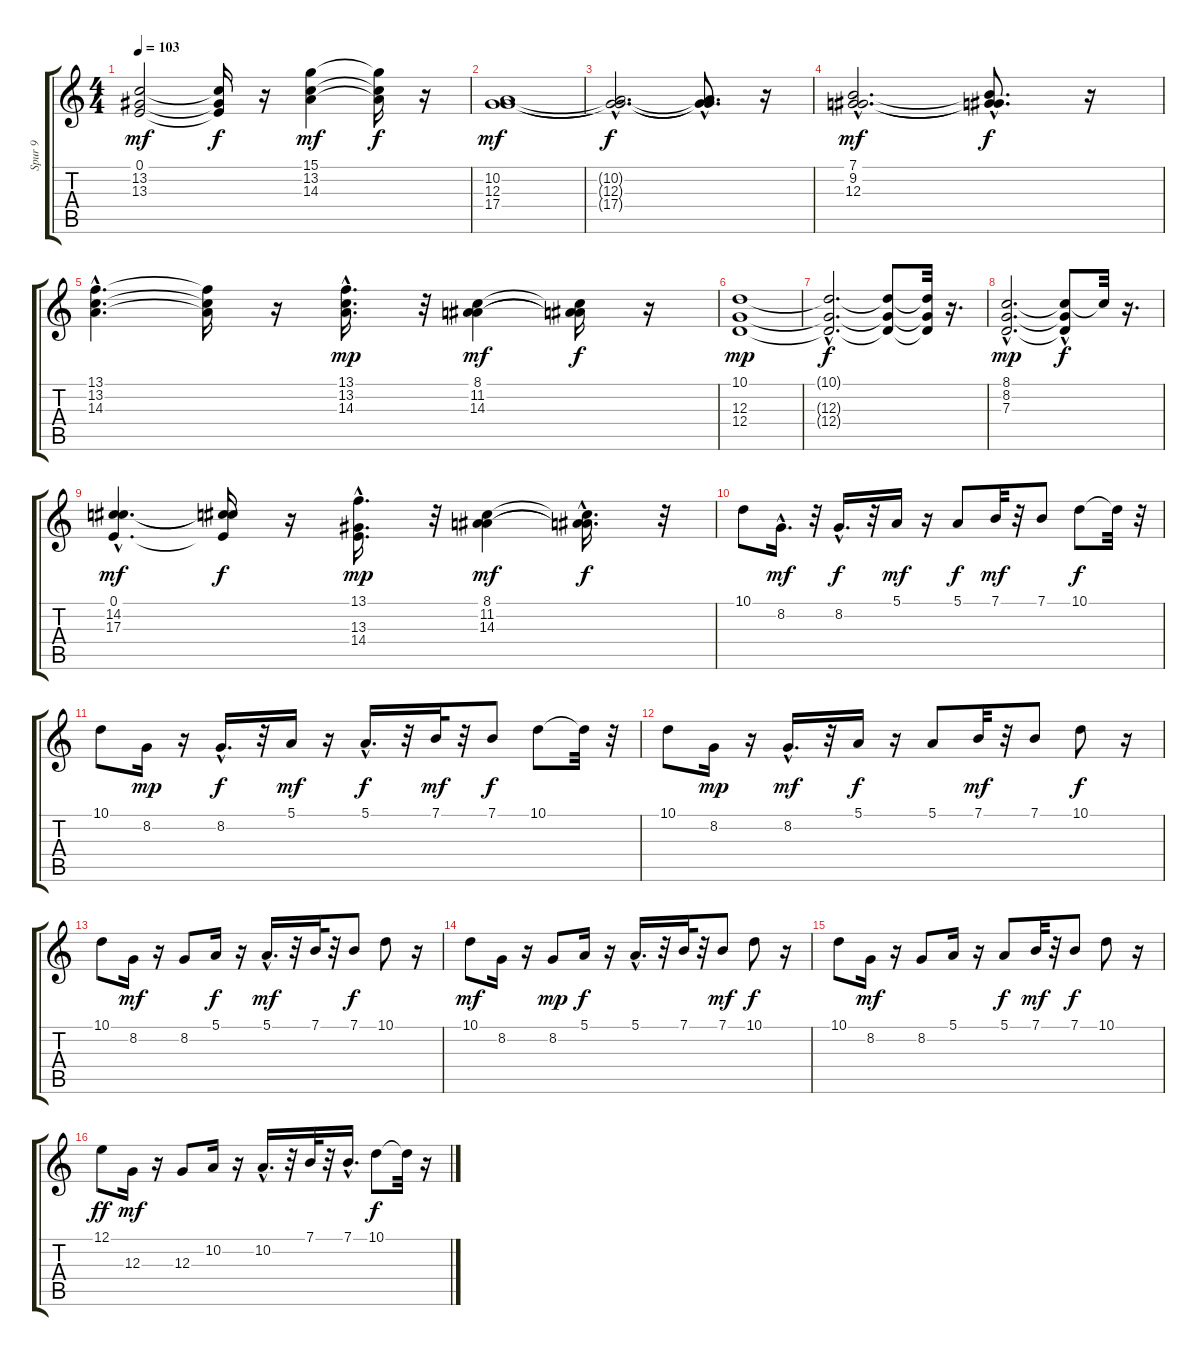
\track ("Spur 9" "Spur 9") {instrument pad1newage}
\staff {score tabs}
\tuning (E4 B3 G3 D3 A2 E2) {hide}
\ts (4 4)
\tempo 103
\clef g2
\ks c
(0.1 13.2 13.3).2{dy mf} (0.1{t} 13.2{t} 13.3{t}).16{dy f} r.16 (15.1 13.2 14.3).4{dy mf} (15.1{t} 13.2{t} 14.3{t}).16{dy f} r.16 |
(10.2 12.3 17.4).1{dy mf} |
(10.2{hac t} 12.3{hac t} 17.4{hac t}).2{d dy f} (10.2{hac t} 12.3{t} 17.4{t}).8{d} r.16 |
(7.1{hac} 9.2{hac} 12.3{hac}).2{d dy mf} (7.1{t} 9.2{hac t} 12.3{t}).8{d dy f} r.16 |
(13.1{hac} 13.2{hac} 14.3{hac}).4{d} (13.1{t} 13.2{t} 14.3{t}).16 r.16 (13.1 13.2{hac} 14.3{hac}).16{d dy mp} r.32 (8.1 11.2 14.3).4{dy mf} (8.1{t} 11.2{t} 14.3{t}).16{dy f} r.16 |
(10.1 12.3 12.4).1{dy mp} |
(10.1{hac t} 12.3{hac t} 12.4{hac t}).2{d dy f} (10.1{t} 12.3{t} 12.4{t}).8 (10.1{t} 12.3{t} 12.4{t}).32 r.16{d} |
(8.1{hac} 8.2{hac} 7.3{hac}).2{d dy mp} (8.1{t} 8.2{t} 7.3{hac t}).8{dy f} 8.1{t}.32 r.16{d} |
(0.1{hac} 14.2{hac} 17.3{hac}).4{d dy mf} (0.1{t} 14.2{t} 17.3{t}).16{dy f} r.16 (13.1 13.3{hac} 14.4).16{d dy mp} r.32 (8.1 11.2 14.3).4{dy mf} (8.1{t} 11.2{hac t} 14.3{hac t}).16{d dy f} r.32 |
10.1.8 8.2{hac}.16{d dy mf} r.32 8.2{hac}.16{d dy f} r.32 5.1.16{dy mf} r.16 5.1.8{dy f} 7.1.32{dy mf} r.32 7.1.8 10.1.8{dy f} 10.1{t}.32 r.32 |
10.1.8 8.2.16{dy mp} r.16 8.2{hac}.16{d dy f} r.32 5.1.16{dy mf} r.16 5.1{hac}.16{d dy f} r.32 7.1.32{dy mf} r.32 7.1.8{dy f} 10.1.8 10.1{t}.32 r.32 |
10.1.8 8.2.16{dy mp} r.16 8.2{hac}.16{d dy mf} r.32 5.1.16{dy f} r.16 5.1.8 7.1.32{dy mf} r.32 7.1.8 10.1.8{dy f} r.16 |
10.1.8 8.2.16{dy mf} r.16 8.2.8 5.1.16{dy f} r.16 5.1{hac}.16{d dy mf} r.32 7.1.32 r.32 7.1.8{dy f} 10.1.8 r.16 |
10.1.8{dy mf} 8.2.16 r.16 8.2.8{dy mp} 5.1.16{dy f} r.16 5.1{hac}.16{d} r.32 7.1.32 r.32 7.1.8{dy mf} 10.1.8{dy f} r.16 |
10.1.8 8.2.16{dy mf} r.16 8.2.8 5.1.16 r.16 5.1.8{dy f} 7.1.32{dy mf} r.32 7.1.8{dy f} 10.1.8 r.16 |
12.1.8{dy ff} 12.3.16{dy mf} r.16 12.3.8 10.2.16 r.16 10.2{hac}.16{d} r.32 7.1.32 r.32 7.1{hac}.16{d} 10.1.8{dy f} 10.1{t}.32 r.16
